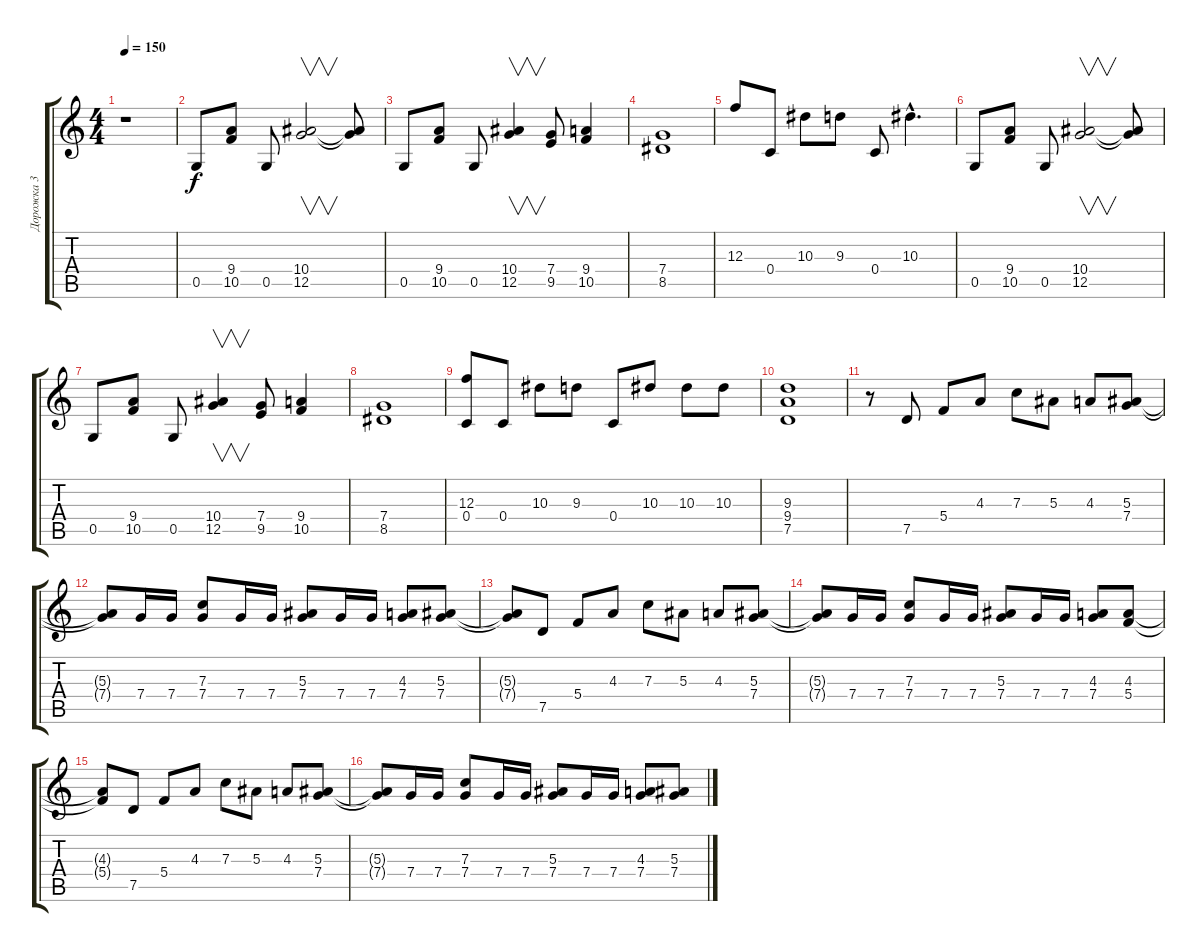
\track ("Дорожка 3" "Дорожка 3") {instrument distortionguitar}
\staff {score tabs}
\tuning (D4 A3 F3 C3 G2 D2) {hide}
\ts (4 4)
\tempo 150
\clef g2
\ks c
r.1{dy f instrument distortionguitar} |
0.5.8 (9.4 10.5).8 0.5.8 (10.4 12.5).2{v} (10.4{t} 12.5{t}).8 |
0.5.8 (9.4 10.5).8 0.5.8 (10.4 12.5).4{v} (7.4 9.5).8 (9.4 10.5).4 |
(7.4 8.5).1 |
12.3.8 0.4.8 10.3.8 9.3.8 0.4.8 10.3{hac}.4{d} |
0.5.8 (9.4 10.5).8 0.5.8 (10.4 12.5).2{v} (10.4{t} 12.5{t}).8 |
0.5.8 (9.4 10.5).8 0.5.8 (10.4 12.5).4{v} (7.4 9.5).8 (9.4 10.5).4 |
(7.4 8.5).1 |
(12.3 0.4).8 0.4.8 10.3.8 9.3.8 0.4.8 10.3.8 10.3.8 10.3.8 |
(9.3 9.4 7.5).1 |
r.8 7.5.8 5.4.8 4.3.8 7.3.8 5.3.8 4.3.8 (5.3 7.4).8 |
(5.3{t} 7.4{t}).8 7.4.16 7.4.16 (7.3 7.4).8 7.4.16 7.4.16 (5.3 7.4).8 7.4.16 7.4.16 (4.3 7.4).8 (5.3 7.4).8 |
(5.3{t} 7.4{t}).8 7.5.8 5.4.8 4.3.8 7.3.8 5.3.8 4.3.8 (5.3 7.4).8 |
(5.3{t} 7.4{t}).8 7.4.16 7.4.16 (7.3 7.4).8 7.4.16 7.4.16 (5.3 7.4).8 7.4.16 7.4.16 (4.3 7.4).8 (4.3 5.4).8 |
(4.3{t} 5.4{t}).8 7.5.8 5.4.8 4.3.8 7.3.8 5.3.8 4.3.8 (5.3 7.4).8 |
(5.3{t} 7.4{t}).8 7.4.16 7.4.16 (7.3 7.4).8 7.4.16 7.4.16 (5.3 7.4).8 7.4.16 7.4.16 (4.3 7.4).8 (5.3 7.4).8
